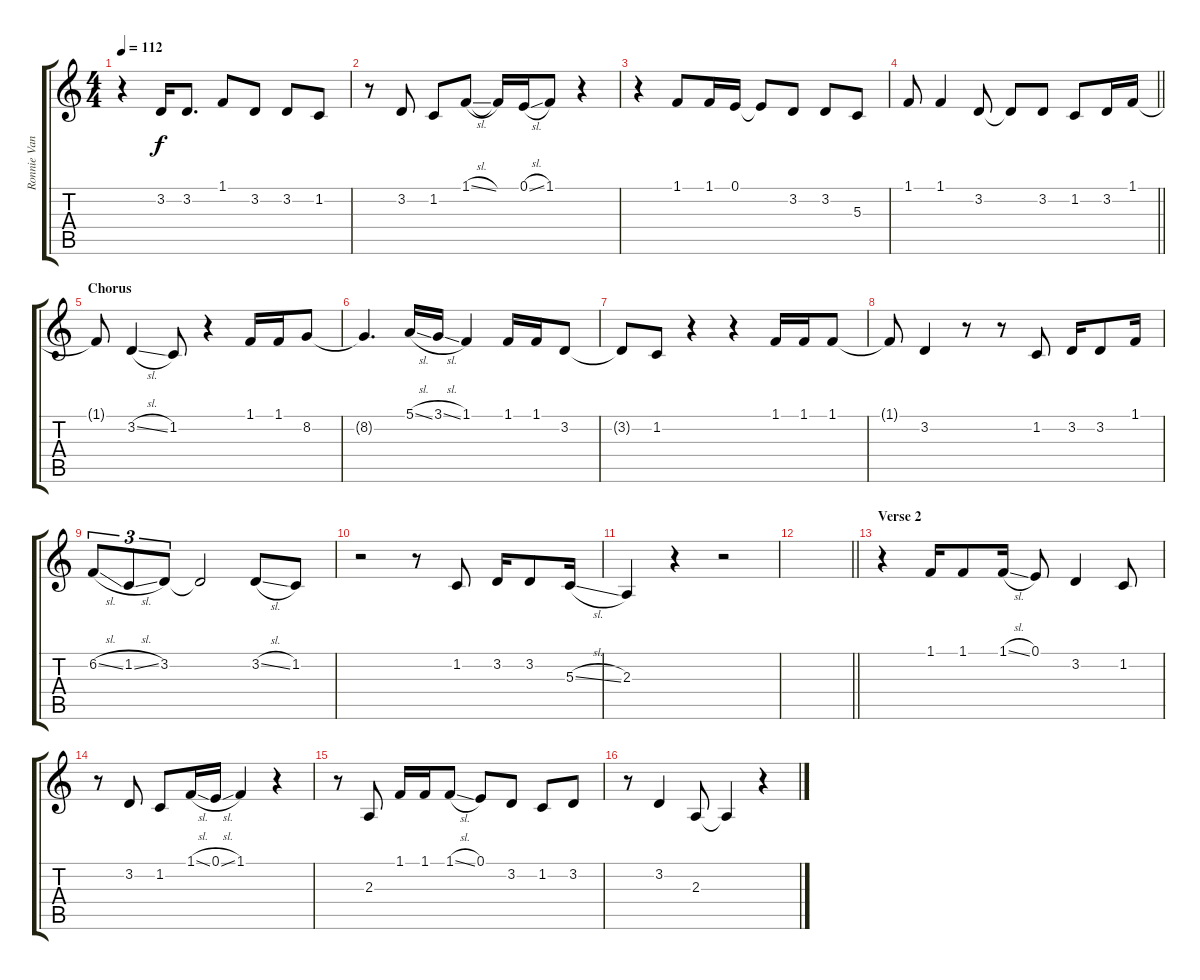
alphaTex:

\track ("Ronnie Van Zant" "Ronnie Van") {instrument lead1square}
\staff {score tabs}
\tuning (E4 B3 G3 D3 A2 E2) {hide}
\ts (4 4)
\tempo 112
\clef g2
\ks c
r.4{dy f} 3.2.16 3.2.8{d} 1.1.8 3.2.8 3.2.8 1.2.8 |
r.8 3.2.8 1.2.8 1.1{sl}.8 1.1{t}.16 0.1{sl}.16 1.1.8 r.4 |
r.4 1.1.8 1.1.16 0.1.16 0.1{t}.8 3.2.8 3.2.8 5.3.8 |
\barLineRight lightlight
1.1.8 1.1.4 3.2.8 3.2{t}.8 3.2.8 1.2.8 3.2.16 1.1.16 |
\section ("" "Chorus")
1.1{t}.8 3.2{sl}.4 1.2.8 r.4 1.1.16 1.1.16 8.2.8 |
8.2{t}.4{d} 5.1{sl}.16 3.1{sl}.16 1.1.4 1.1.16 1.1.16 3.2.8 |
3.2{t}.8 1.2.8 r.4 r.4 1.1.16 1.1.16 1.1.8 |
1.1{t}.8 3.2.4 r.8 r.8 1.2.8 3.2.16 3.2.8 1.1.16 |
6.2{sl}.8{tu (3 2)} 1.2{sl}.8{tu (3 2)} 3.2.8{tu (3 2)} 3.2{t}.2 3.2{sl}.8 1.2.8 |
r.2 r.8 1.2.8 3.2.16 3.2.8 5.3{sl}.16 |
2.3.4 r.4 r.2 |
\barLineRight lightlight
|
\section ("" "Verse 2")
r.4 1.1.16 1.1.8 1.1{sl}.16 0.1.8 3.2.4 1.2.8 |
r.8 3.2.8 1.2.8 1.1{sl}.16 0.1{sl}.16 1.1.4 r.4 |
r.8 2.3.8 1.1.16 1.1.16 1.1{sl}.8 0.1.8 3.2.8 1.2.8 3.2.8 |
r.8 3.2.4 2.3.8 2.3{t}.4 r.4
